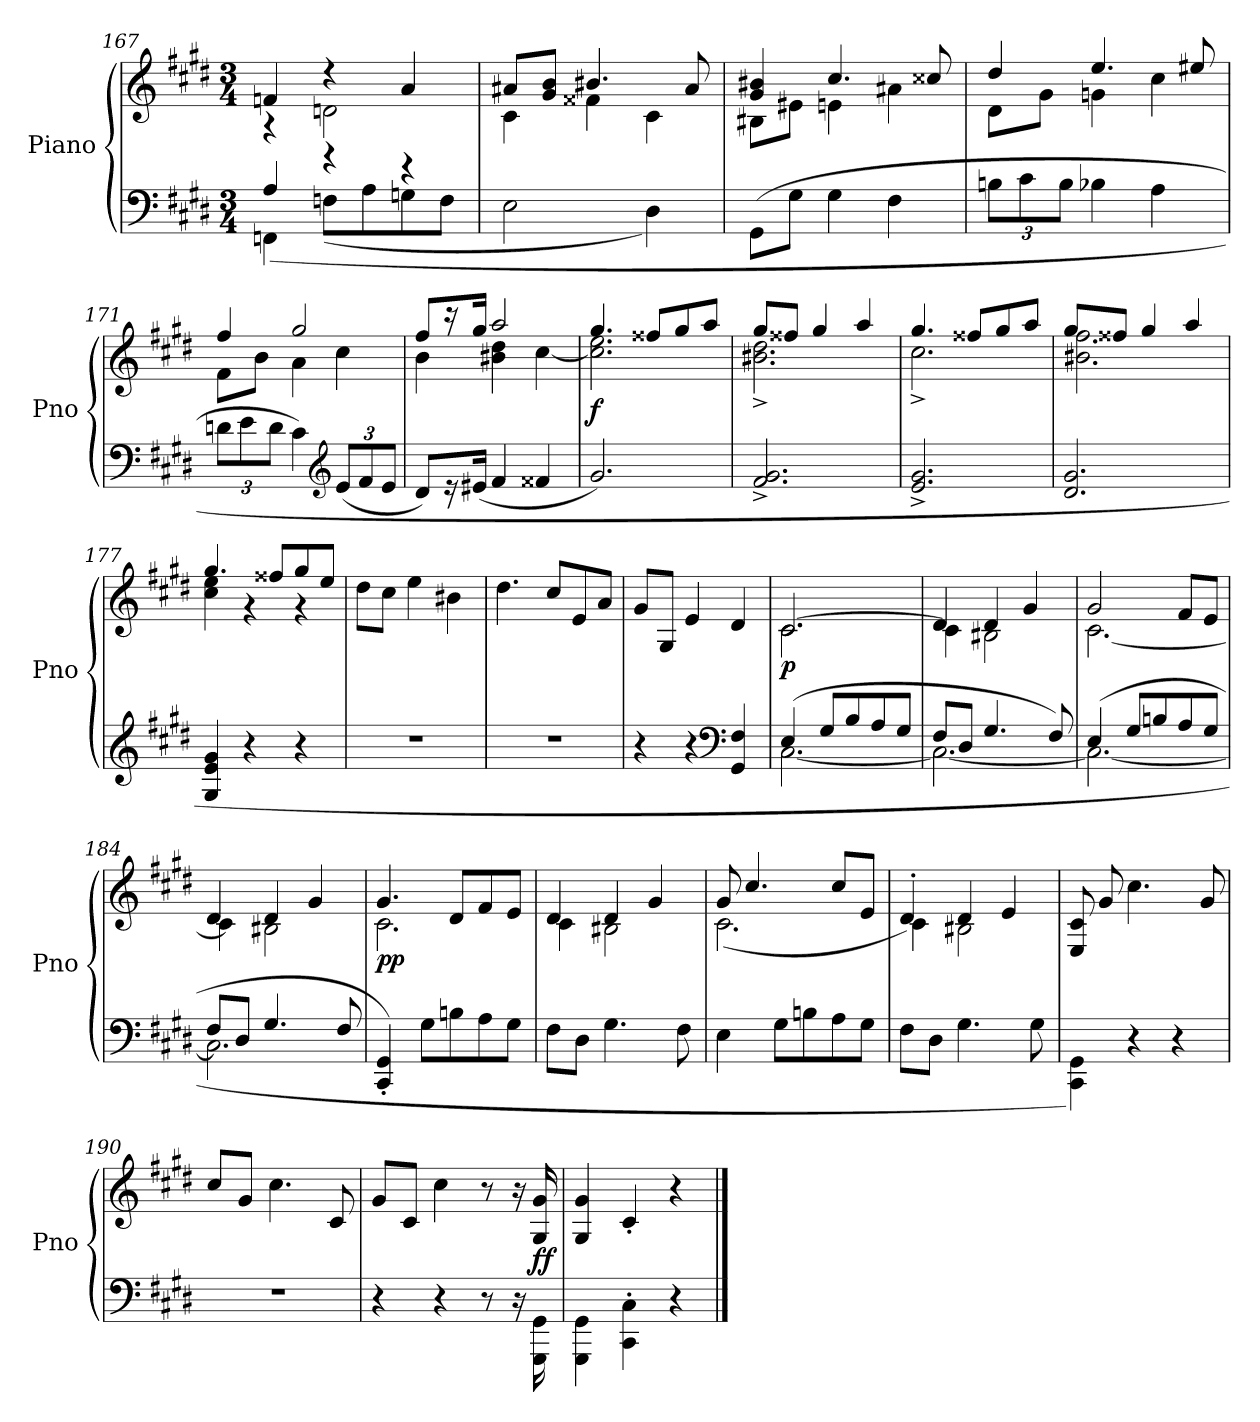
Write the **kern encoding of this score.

**kern	**kern	**dynam
*part1	*part1	*part1
*staff2	*staff1	*staff1/2
*I"Piano	*	*
*I'Pno	*	*
*clefF4	*clefG2	*
*k[f#c#g#d#]	*k[f#c#g#d#]	*
*c#:	*c#:	*
*M3/4	*M3/4	*
=167	=167	=167
*^	*^	*
4A/	(4FFn\	4fn/	4r	.
4r	(8Fn\L	4r	2dn\	.
.	8A\	.	.	.
4r	8Gn\	4a/	.	.
.	8F\J	.	.	.
*v	*v	*	*	*
=168	=168	=168	=168
2E\	8a#X/L	4c#\	.
.	8g#/ 8b/J	.	.
.	4.b#X/	4f##X\	.
4D#\)	.	4c#\	.
.	8a#/	.	.
=169	=169	=169	=169
(8GG#\L	4g#/ 4b#X/	8B#X\L	.
8G#\J	.	8e#X\J	.
4G#\	4.cc#/	4en\	.
4F#\	.	4a#X\	.
.	8cc##X/	.	.
=170	=170	=170	=170
12Bn\L	4dd#/	8d#\L	.
12c#\	.	.	.
.	.	8g#\J	.
12B\J	.	.	.
4B-X\	4.ee/	4gn\	.
4A\	.	4cc#\	.
.	8ee#X/	.	.
=171	=171	=171	=171
12dn\L	4ff#/	8f#\L	.
12e\	.	.	.
.	.	8b\J	.
12d\J	.	.	.
4c#\)	2gg#/	4a\	.
*clefG2	*	*	*
(12e/L	.	4cc#\	.
12f#/	.	.	.
12e/J	.	.	.
=172	=172	=172	=172
8d#/L)	8ff#/L	4b\	.
16r	16r	.	.
(16e#X/Jk	16gg#/Jk	.	.
4f#/	2aa/	4b#X\ 4dd#\	.
4f##X/	.	[4cc#\	.
=173	=173	=173	=173
2.g#/)	4.gg#/	2.cc#]\ 2.ee\	f
.	8ff##X/L	.	.
.	8gg#/	.	.
.	8aa/J	.	.
=174	=174	=174	=174
2.f#^/ 2.g#^/	8gg#/L	2.b#X^\ 2.dd#^\	.
.	8ff##X/J	.	.
.	4gg#/	.	.
.	4aa/	.	.
=175	=175	=175	=175
2.e^/ 2.g#^/	4.gg#/	2.cc#^\	.
.	8ff##X/L	.	.
.	8gg#/	.	.
.	8aa/J	.	.
=176	=176	=176	=176
2.d#/ 2.g#/	8gg#/L	2.b#X\ 2.ff#\	.
.	8ff##X/J	.	.
.	4gg#/	.	.
.	4aa/	.	.
=177	=177	=177	=177
4G#/ 4e/ 4g#/	4.gg#/	4cc#\ 4ee\	.
4r	.	4r	.
.	8ff##X/L	.	.
4r	8gg#/	4r	.
.	8ee/J	.	.
*	*v	*v	*
=178	=178	=178
2.r	8dd#\L	.
.	8cc#\J	.
.	4ee\	.
.	4b#X\	.
=179	=179	=179
2.r	4.dd#\	.
.	8cc#/L	.
.	8e/	.
.	8a/J	.
=180	=180	=180
4r	8g#/L	.
.	8G#/J	.
4r	4e/	.
*clefF4	*	*
4GG#/ 4F#/	4d#/	.
=181	=181	=181
*^	*^	*
(4E/	[2.C#\	[2.c#/	2.c#\	p
8G#/L	.	.	.	.
8B/	.	.	.	.
8A/	.	.	.	.
8G#/J	.	.	.	.
=182	=182	=182	=182	=182
8F#/L	2.C#\_	4d#/	4c#\]	.
8D#/J	.	.	.	.
4.G#/	.	4d#/	2B#X\	.
.	.	4g#/	.	.
8F#/)	.	.	.	.
=183	=183	=183	=183	=183
(4E/	2.C#\_	2g#/	[2.c#\	.
8G#/L	.	.	.	.
8Bn/	.	.	.	.
8A/	.	8f#/L	.	.
8G#/J	.	8e/J	.	.
=184	=184	=184	=184	=184
8F#/L	2.C#\]	4d#/	4c#\]	.
8D#/J	.	.	.	.
4.G#/	.	4d#/	2B#X\	.
.	.	4g#/	.	.
8F#/	.	.	.	.
*v	*v	*	*	*
=185	=185	=185	=185
4CC#'/ 4GG#'/)	4.g#/	2.c#\	pp
8G#\L	.	.	.
8Bn\	8d#/L	.	.
8A\	8f#/	.	.
8G#\J	8e/J	.	.
=186	=186	=186	=186
8F#\L	4d#/	4c#\	.
8D#\J	.	.	.
4.G#\	4d#/	2B#X\	.
.	4g#/	.	.
8F#\	.	.	.
=187	=187	=187	=187
4E\	8g#/	(2.c#\	.
.	4.cc#/	.	.
8G#\L	.	.	.
8Bn\	.	.	.
8A\	8cc#/L	.	.
8G#\J	8e/J	.	.
=188	=188	=188	=188
8F#\L	4d#'/)	4c#\	.
8D#\J	.	.	.
4.G#\	4d#/	2B#X\	.
.	4e/	.	.
8G#\	.	.	.
*	*v	*v	*
=189	=189	=189
4CC#\ 4GG#\)	8E/ 8c#/	.
.	8g#/	.
4r	4.cc#\	.
4r	.	.
.	8g#/	.
=190	=190	=190
2.r	8cc#/L	.
.	8g#/J	.
.	4.cc#\	.
.	8c#/	.
=191	=191	=191
4r	8g#/L	.
.	8c#/J	.
4r	4cc#\	.
8r	8r	.
16r	16r	.
16GGG#\ 16GG#\	16G#/ 16g#/	ff
=192	=192	=192
4GGG#\ 4GG#\	4G#/ 4g#/	.
4CC#'\ 4C#'\	4c#'/	.
4r	4r	.
==	==	==
*-	*-	*-
